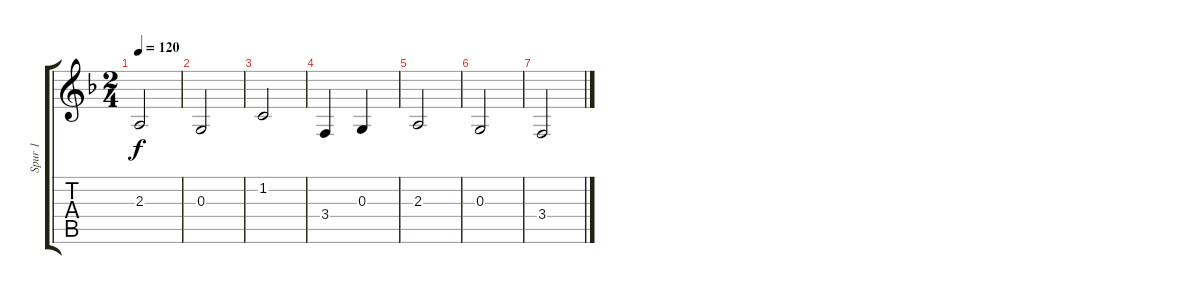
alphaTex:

\track ("Spur 1" "Spur 1") {instrument electricgrandpiano}
\staff {score tabs}
\tuning (E4 B3 G3 D3 A2 E2) {hide}
\ts (2 4)
\tempo 120
\clef g2
\ks f
2.3.2{dy f} |
0.3.2 |
1.2.2 |
3.4.4 0.3.4 |
2.3.2 |
0.3.2 |
3.4.2
